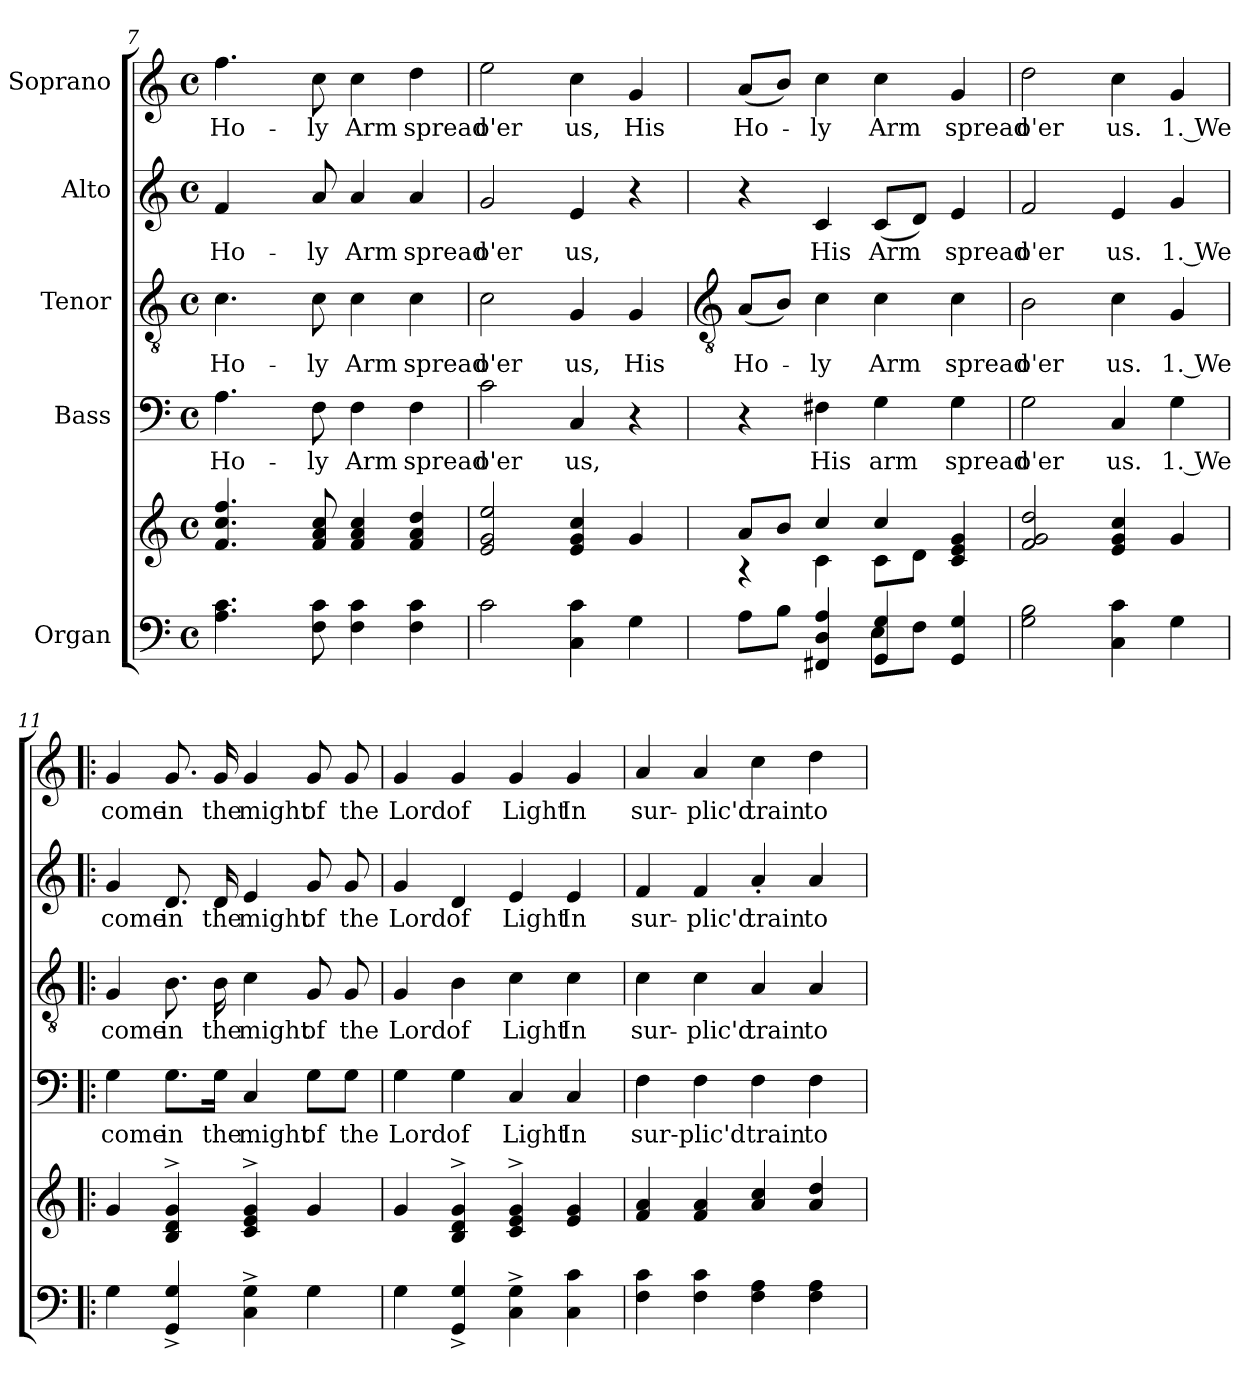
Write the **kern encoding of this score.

**kern	**kern	**kern	**text	**kern	**text	**kern	**text	**kern	**text
*part5	*part5	*part4	*part4	*part3	*part3	*part2	*part2	*part1	*part1
*staff6	*staff5	*staff4	*staff4	*staff3	*staff3	*staff2	*staff2	*staff1	*staff1
*I"Organ	*	*I"Bass	*	*I"Tenor	*	*I"Alto	*	*I"Soprano	*
*clefF4	*clefG2	*clefF4	*	*clefGv2	*	*clefG2	*	*clefG2	*
*k[]	*k[]	*k[]	*	*k[]	*	*k[]	*	*k[]	*
*C:	*C:	*C:	*	*C:	*	*C:	*	*C:	*
*M4/4	*M4/4	*M4/4	*	*M4/4	*	*M4/4	*	*M4/4	*
*met(c)	*met(c)	*met(c)	*	*met(c)	*	*met(c)	*	*met(c)	*
=7	=7	=7	=7	=7	=7	=7	=7	=7	=7
*^	*^	*	*	*	*	*	*	*	*
!	!	!	!	!	!LO:LY:b	!	!LO:LY:b	!	!LO:LY:b	!	!LO:LY:b
4.A 4.c	2ryy	4.f/ 4.cc/ 4.ff/	2ryy	4.A	Ho-	4.c	Ho-	4f	Ho-	4.ff	Ho-
.	.	.	.	.	.	.	.	8ryy	.	.	.
!	!	!	!	!	!LO:LY:b	!	!LO:LY:b	!	!LO:LY:b	!	!LO:LY:b
8F 8c	.	8f/ 8a/ 8cc/	.	8F	-ly	8c	-ly	8a	-ly	8cc	-ly
!	!	!	!	!	!LO:LY:b	!	!LO:LY:b	!	!LO:LY:b	!	!LO:LY:b
4F 4c	2ryy	4f/ 4a/ 4cc/	2ryy	4F	Arm	4c	Arm	4a	Arm	4cc	Arm
!	!	!	!	!	!LO:LY:b	!	!LO:LY:b	!	!LO:LY:b	!	!LO:LY:b
4F 4c	.	4f/ 4a/ 4dd/	.	4F	spread	4c	spread	4a	spread	4dd	spread
=8	=8	=8	=8	=8	=8	=8	=8	=8	=8	=8	=8
!	!	!	!	!	!LO:LY:b	!	!LO:LY:b	!	!LO:LY:b	!	!LO:LY:b
2c	2ryy	2e/ 2g/ 2ee/	2ryy	2c	o'er	2c	o'er	2g	o'er	2ee	o'er
!	!	!	!	!	!LO:LY:b	!	!LO:LY:b	!	!LO:LY:b	!	!LO:LY:b
4C 4c	2ryy	4e/ 4g/ 4cc/	2ryy	4C	us,	4G	us,	4e	us,	4cc	us,
!	!	!	!	!	!	!	!LO:LY:b	!	!	!	!LO:LY:b
4G	.	4g/	.	4r	.	4G	His	4r	.	4g	His
!!LO:LB:g=z
=9	=9	=9	=9	=9	=9	=9	=9	=9	=9	=9	=9
*	*	*	*	*	*	*clefGv2	*	*	*	*	*
!	!	!	!	!	!	!	!LO:LY:b	!	!	!	!LO:LY:b
8AL	4ryy	8a/L	4r	4r	.	(<8AL	Ho-	4r	.	(<8aL	Ho-
8BJ	.	8b/J	.	.	.	8BJ)	.	.	.	8bJ)	.
!	!	!	!	!	!LO:LY:b	!	!LO:LY:b	!	!LO:LY:b	!	!LO:LY:b
4FF#X 4D 4A	4ryy	4cc/	4c\	4F#X	His	4c	ly	4c	His	4cc	ly
!	!	!	!	!	!LO:LY:b	!	!LO:LY:b	!	!LO:LY:b	!	!LO:LY:b
4GG 4G	8E\L	4cc/	8c\L	4G	arm	4c	Arm	(<8cL	Arm	4cc	Arm
.	8F\J	.	8d\J	.	.	.	.	8dJ)	.	.	.
!	!	!	!	!	!LO:LY:b	!	!LO:LY:b	!	!LO:LY:b	!	!LO:LY:b
4GG 4G	4ryy	4c/ 4e/ 4g/	4ryy	4G	spread	4c	spread	4e	spread	4g	spread
=10	=10	=10	=10	=10	=10	=10	=10	=10	=10	=10	=10
!	!	!	!	!	!LO:LY:b	!	!LO:LY:b	!	!LO:LY:b	!	!LO:LY:b
2G 2B	2ryy	2f/ 2g/ 2dd/	2ryy	2G	o'er	2B	o'er	2f	o'er	2dd	o'er
!	!	!	!	!	!LO:LY:b	!	!LO:LY:b	!	!LO:LY:b	!	!LO:LY:b
4C 4c	4ryy	4e/ 4g/ 4cc/	2ryy	4C	us.	4c	us.	4e	us.	4cc	us.
!	!	!	!	!	!LO:LY:b	!	!LO:LY:b	!	!LO:LY:b	!	!LO:LY:b
4G	4ryy	4g/	.	4G	1. We	4G	1. We	4g	1. We	4g	1. We
=11!|:	=11!|:	=11!|:	=11!|:	=11!|:	=11!|:	=11!|:	=11!|:	=11!|:	=11!|:	=11!|:	=11!|:
!	!	!	!	!	!LO:LY:b	!	!LO:LY:b	!	!LO:LY:b	!	!LO:LY:b
4G	2ryy	4g/	1ryy	4G	come	4G	come	4g	come	4g	come
!	!	!	!	!	!LO:LY:b	!	!LO:LY:b	!	!LO:LY:b	!	!LO:LY:b
4GG^ 4G^	.	4B/^ 4d/^ 4g/^	.	8.G\L	in	8.B	in	8.d	in	8.g	in
!	!	!	!	!	!LO:LY:b	!	!LO:LY:b	!	!LO:LY:b	!	!LO:LY:b
.	.	.	.	16G\Jk	the	16B	the	16d	the	16g	the
!	!	!	!	!	!LO:LY:b	!	!LO:LY:b	!	!LO:LY:b	!	!LO:LY:b
4C^ 4G^	2ryy	4c/^ 4e/^ 4g/^	.	4C	might	4c	might	4e	might	4g	might
!	!	!	!	!	!LO:LY:b	!	!LO:LY:b	!	!LO:LY:b	!	!LO:LY:b
4G	.	4g/	.	8G\L	of	8G	of	8g	of	8g	of
!	!	!	!	!	!LO:LY:b	!	!LO:LY:b	!	!LO:LY:b	!	!LO:LY:b
.	.	.	.	8G\J	the	8G	the	8g	the	8g	the
=12	=12	=12	=12	=12	=12	=12	=12	=12	=12	=12	=12
!	!	!	!	!	!LO:LY:b	!	!LO:LY:b	!	!LO:LY:b	!	!LO:LY:b
4G	2ryy	4g/	1ryy	4G	Lord	4G	Lord	4g	Lord	4g	Lord
!	!	!	!	!	!LO:LY:b	!	!LO:LY:b	!	!LO:LY:b	!	!LO:LY:b
4GG^ 4G^	.	4B/^ 4d/^ 4g/^	.	4G	of	4B	of	4d	of	4g	of
!	!	!	!	!	!LO:LY:b	!	!LO:LY:b	!	!LO:LY:b	!	!LO:LY:b
4C^ 4G^	2ryy	4c/^ 4e/^ 4g/^	.	4C	Light	4c	Light	4e	Light	4g	Light
!	!	!	!	!	!LO:LY:b	!	!LO:LY:b	!	!LO:LY:b	!	!LO:LY:b
4C 4c	.	4e/ 4g/	.	4C	In	4c	In	4e	In	4g	In
=13	=13	=13	=13	=13	=13	=13	=13	=13	=13	=13	=13
!	!	!	!	!	!LO:LY:b	!	!LO:LY:b	!	!LO:LY:b	!	!LO:LY:b
4F 4c	2ryy	4f/ 4a/	1ryy	4F	sur-plic'd	4c	sur-	4f	sur-	4a	sur-
!	!	!	!	!	!	!	!LO:LY:b	!	!LO:LY:b	!	!LO:LY:b
4F 4c	.	4f/ 4a/	.	4F	.	4c	-plic'd	4f	-plic'd	4a	-plic'd
!	!	!	!	!	!LO:LY:b	!	!LO:LY:b	!	!LO:LY:b	!	!LO:LY:b
4F 4A	2ryy	4a/ 4cc/	.	4F	train	4A	train	4a'	train	4cc	train
!	!	!	!	!	!LO:LY:b	!	!LO:LY:b	!	!LO:LY:b	!	!LO:LY:b
4F 4A	.	4a/ 4dd/	.	4F	to	4A	to	4a	to	4dd	to
*v	*v	*	*	*	*	*	*	*	*	*	*
*	*v	*v	*	*	*	*	*	*	*	*
=	=	=	=	=	=	=	=	=	=
*-	*-	*-	*-	*-	*-	*-	*-	*-	*-
